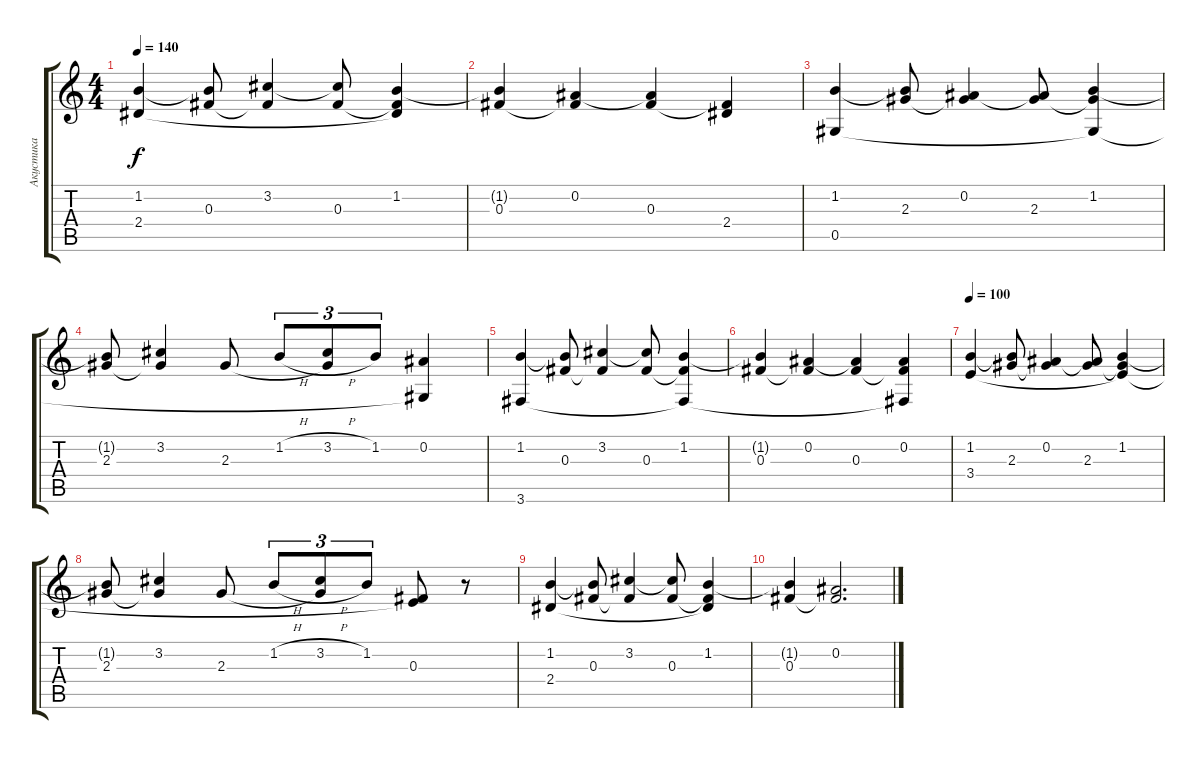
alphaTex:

\track ("Акустика" "Акустика") {instrument acousticguitarsteel}
\staff {score tabs}
\tuning (Eb4 Bb3 Gb3 Db3 Ab2 Eb2) {hide}
\ts (4 4)
\tempo 140
\clef g2
\ks c
(1.2 2.4).4{dy f} (1.2{t} 0.3).8 (3.2 0.3{t}).4 (3.2{t} 0.3).8 (1.2 0.3{t} 2.4{t}).4 |
(1.2{t} 0.3).4 (0.2 0.3{t}).4 (0.2{t} 0.3).4 (0.3{t} 2.4).4 |
(1.2 0.5).4 (1.2{t} 2.3).8 (0.2 2.3{t}).4 (0.2{t} 2.3).8 (1.2 2.3{t} 0.5{t}).4 |
(1.2{t} 2.3).8 (3.2 2.3{t}).4 2.3.8 1.2{h}.8{tu (3 2)} (3.2{h} 2.3{t}).8{tu (3 2)} 1.2.8{tu (3 2)} (0.2 0.5{t}).4 |
(1.2 3.6).4 (1.2{t} 0.3).8 (3.2 0.3{t}).4 (3.2{t} 0.3).8 (1.2 0.3{t} 3.6{t}).4 |
(1.2{t} 0.3).4 (0.2 0.3{t}).4 (0.2{t} 0.3).4 (0.2 0.3{t} 3.6{t}).4 |
\tempo 100
(1.2 3.4).4 (1.2{t} 2.3).8 (0.2 2.3{t}).4 (0.2{t} 2.3).8 (1.2 2.3{t} 3.4{t}).4 |
(1.2{t} 2.3).8 (3.2 2.3{t}).4 2.3.8 1.2{h}.8{tu (3 2)} (3.2{h} 2.3{t}).8{tu (3 2)} 1.2.8{tu (3 2)} (0.3 3.4{t}).8 r.8 |
(1.2 2.4).4 (1.2{t} 0.3).8 (3.2 0.3{t}).4 (3.2{t} 0.3).8 (1.2 0.3{t} 2.4{t}).4 |
(1.2{t} 0.3).4 (0.2 0.3{t}).2{d}
